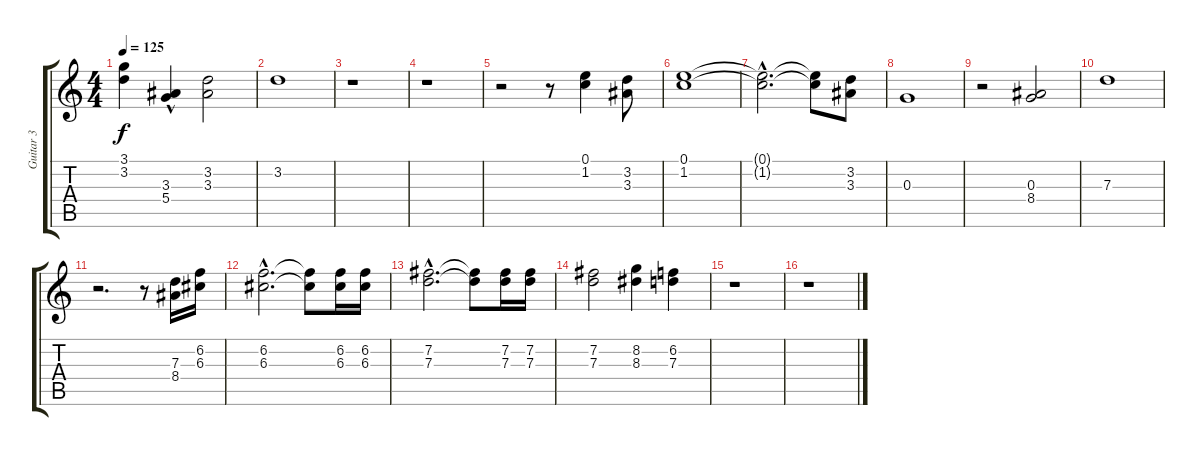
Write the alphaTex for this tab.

\track ("Guitar 3" "Guitar 3") {instrument distortionguitar}
\staff {score tabs}
\tuning (E4 B3 G3 D3 A2 E2) {hide}
\ts (4 4)
\tempo 125
\clef g2
\ks c
(3.1 3.2).4{dy f} (3.3 5.4{hac}).4 (3.2 3.3).2 |
3.2.1 |
r.1 |
r.1 |
r.2 r.8 (0.1 1.2).4 (3.2 3.3).8 |
(0.1 1.2).1 |
(0.1{hac t} 1.2{hac t}).2{d} (0.1{t} 1.2{t}).8 (3.2 3.3).8 |
0.3.1 |
r.2 (0.3 8.4).2 |
7.3.1 |
r.2{d} r.8 (7.3 8.4).16 (6.2 6.3).16 |
(6.2{hac} 6.3{hac}).2{d} (6.2{t} 6.3{t}).8 (6.2 6.3).16 (6.2 6.3).16 |
(7.2{hac} 7.3{hac}).2{d} (7.2{t} 7.3{t}).8 (7.2 7.3).16 (7.2 7.3).16 |
(7.2 7.3).2 (8.2 8.3).4 (6.2 7.3).4 |
r.1 |
r.1
